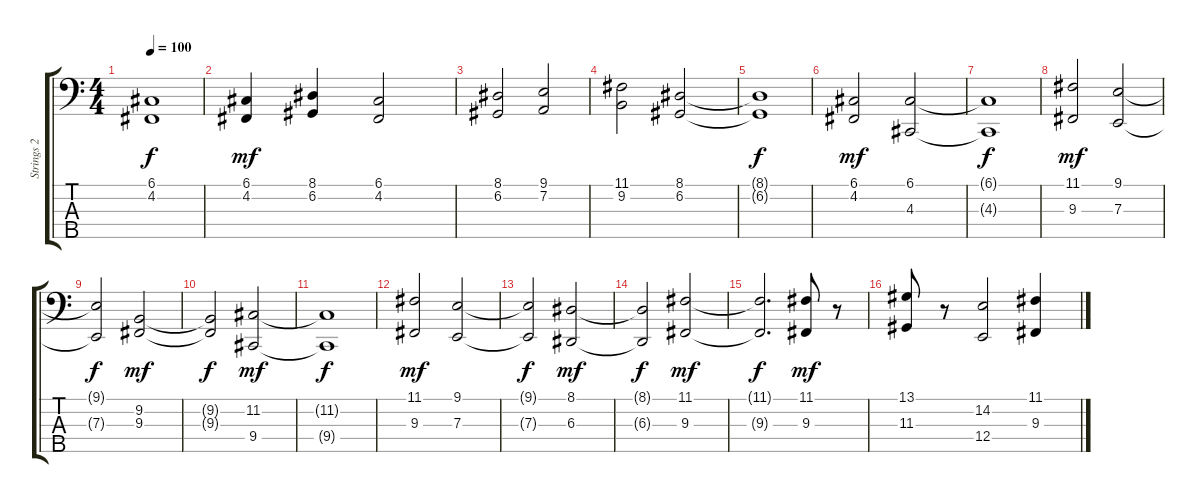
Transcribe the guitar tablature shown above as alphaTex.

\track ("Strings 2" "Strings 2") {instrument stringensemble1}
\staff {score tabs}
\tuning (G2 D2 A1 E1 B0) {hide}
\ts (4 4)
\tempo 100
\clef f4
\ks c
(6.1{t} 4.2{t}).1{dy f} |
(6.1 4.2).4{dy mf} (8.1 6.2).4 (6.1 4.2).2 |
(8.1 6.2).2 (9.1 7.2).2 |
(11.1 9.2).2 (8.1 6.2).2 |
(8.1{t} 6.2{t}).1{dy f} |
(6.1 4.2).2{dy mf} (6.1 4.3).2 |
(6.1{t} 4.3{t}).1{dy f} |
(11.1 9.3).2{dy mf} (9.1 7.3).2 |
(9.1{t} 7.3{t}).2{dy f} (9.2 9.3).2{dy mf} |
(9.2{t} 9.3{t}).2{dy f} (11.2 9.4).2{dy mf} |
(11.2{t} 9.4{t}).1{dy f} |
(11.1 9.3).2{dy mf} (9.1 7.3).2 |
(9.1{t} 7.3{t}).2{dy f} (8.1 6.3).2{dy mf} |
(8.1{t} 6.3{t}).2{dy f} (11.1 9.3).2{dy mf} |
(11.1{t} 9.3{t}).2{d dy f} (11.1 9.3).8{dy mf} r.8 |
(13.1 11.3).8 r.8 (14.2 12.4).2 (11.1 9.3).4
